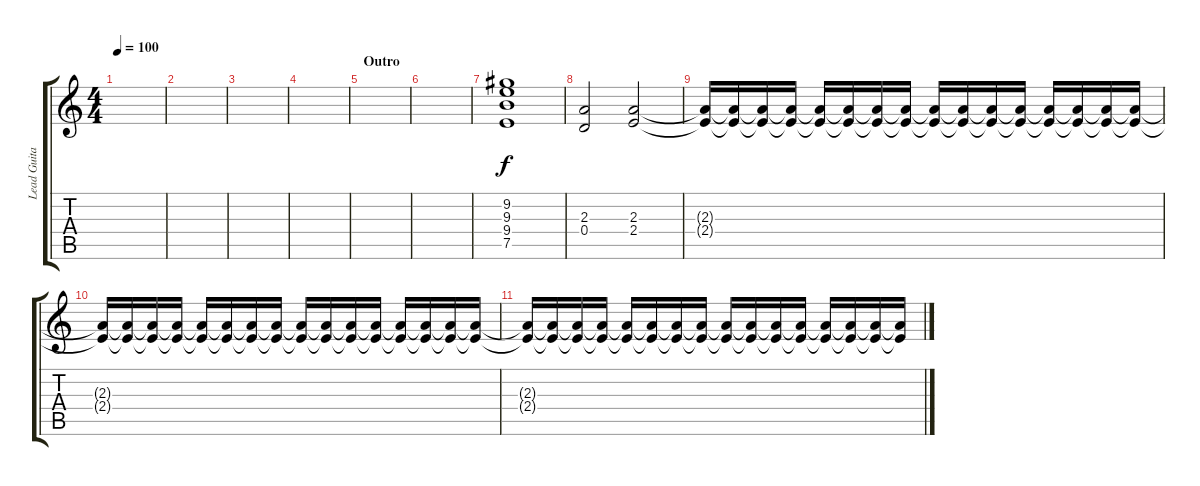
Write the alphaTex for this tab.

\track ("Lead Guitar" "Lead Guita") {instrument overdrivenguitar}
\staff {score tabs}
\tuning (E4 B3 G3 D3 A2 E2) {hide}
\ts (4 4)
\tempo 100
\clef g2
\ks c
|
|
|
|
\section ("" "Outro")
|
|
(9.2 9.3 9.4 7.5).1{volume 16} |
(2.3 0.4).2 (2.3 2.4).2 |
(2.3{t} 2.4{t}).16 (2.3{t} 2.4{t}).16 (2.3{t} 2.4{t}).16{volume 14} (2.3{t} 2.4{t}).16 (2.3{t} 2.4{t}).16 (2.3{t} 2.4{t}).16 (2.3{t} 2.4{t}).16 (2.3{t} 2.4{t}).16 (2.3{t} 2.4{t}).16 (2.3{t} 2.4{t}).16{volume 13} (2.3{t} 2.4{t}).16 (2.3{t} 2.4{t}).16 (2.3{t} 2.4{t}).16 (2.3{t} 2.4{t}).16 (2.3{t} 2.4{t}).16 (2.3{t} 2.4{t}).16{volume 12} |
(2.3{t} 2.4{t}).16 (2.3{t} 2.4{t}).16 (2.3{t} 2.4{t}).16{volume 11} (2.3{t} 2.4{t}).16 (2.3{t} 2.4{t}).16 (2.3{t} 2.4{t}).16 (2.3{t} 2.4{t}).16 (2.3{t} 2.4{t}).16 (2.3{t} 2.4{t}).16{volume 10} (2.3{t} 2.4{t}).16 (2.3{t} 2.4{t}).16 (2.3{t} 2.4{t}).16 (2.3{t} 2.4{t}).16 (2.3{t} 2.4{t}).16 (2.3{t} 2.4{t}).16{volume 9} (2.3{t} 2.4{t}).16 |
(2.3{t} 2.4{t}).16 (2.3{t} 2.4{t}).16{volume 8} (2.3{t} 2.4{t}).16 (2.3{t} 2.4{t}).16 (2.3{t} 2.4{t}).16 (2.3{t} 2.4{t}).16{volume 7} (2.3{t} 2.4{t}).16 (2.3{t} 2.4{t}).16 (2.3{t} 2.4{t}).16 (2.3{t} 2.4{t}).16{volume 6} (2.3{t} 2.4{t}).16 (2.3{t} 2.4{t}).16 (2.3{t} 2.4{t}).16{volume 5} (2.3{t} 2.4{t}).16 (2.3{t} 2.4{t}).16{volume 4} (2.3{t} 2.4{t}).16
